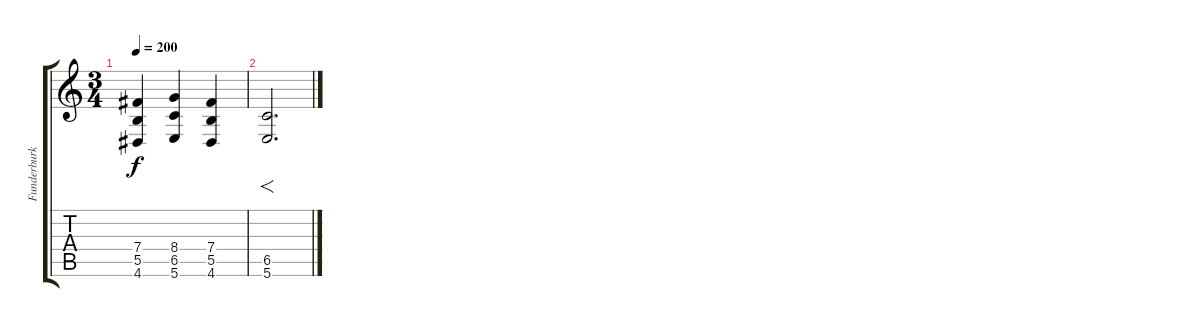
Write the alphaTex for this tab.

\track ("Funderburk Rhythm " "Funderburk") {instrument overdrivenguitar}
\staff {score tabs}
\tuning (Db4 Ab3 E3 B2 Gb2 B1) {hide}
\ts (3 4)
\tempo 200
\clef g2
\ks c
(7.4 5.5 4.6).4{dy f} (8.4 6.5 5.6).4 (7.4 5.5 4.6).4 |
(6.5 5.6).2{f d}
